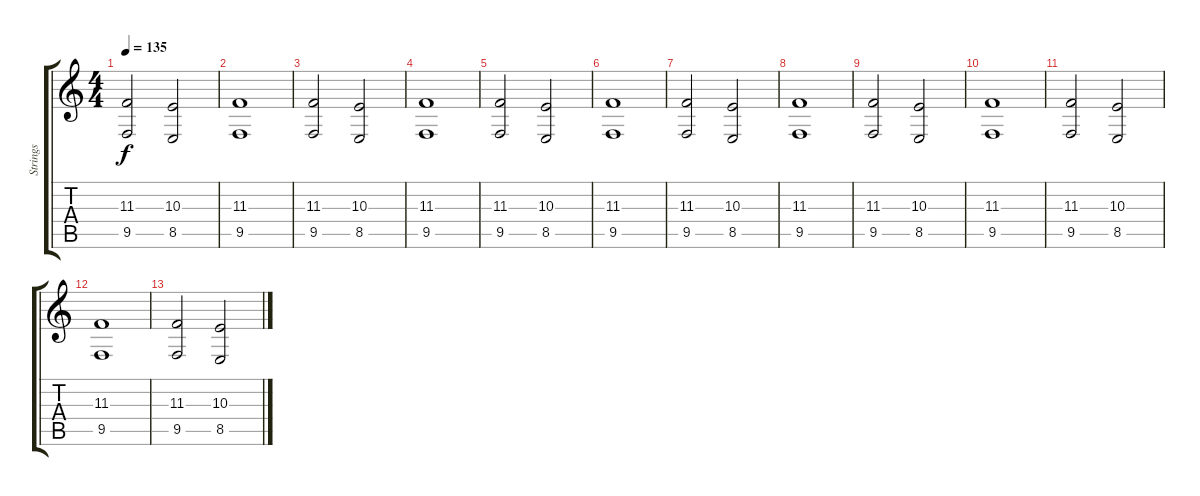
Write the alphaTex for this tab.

\track ("Strings" "Strings") {instrument stringensemble1}
\staff {score tabs}
\tuning (Eb4 Bb3 Gb3 Db3 Ab2 Eb2) {hide}
\ts (4 4)
\tempo 135
\clef g2
\ks c
(11.3 9.5).2{dy f} (10.3 8.5).2 |
(11.3 9.5).1 |
(11.3 9.5).2 (10.3 8.5).2 |
(11.3 9.5).1 |
(11.3 9.5).2 (10.3 8.5).2 |
(11.3 9.5).1 |
(11.3 9.5).2 (10.3 8.5).2 |
(11.3 9.5).1 |
(11.3 9.5).2 (10.3 8.5).2 |
(11.3 9.5).1 |
(11.3 9.5).2 (10.3 8.5).2 |
(11.3 9.5).1 |
(11.3 9.5).2 (10.3 8.5).2
